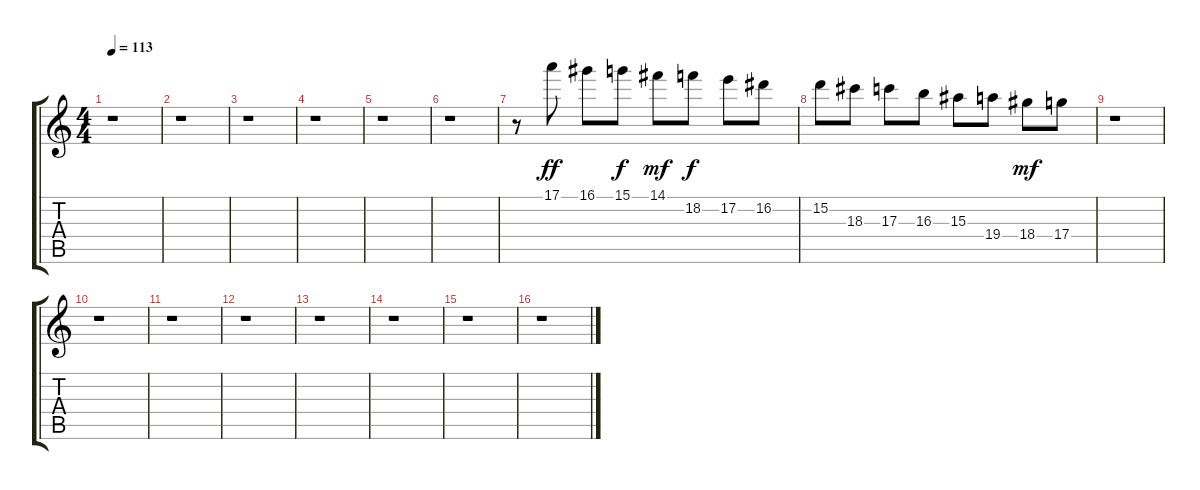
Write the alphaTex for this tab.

\track "" {instrument electricguitarmuted}
\staff {score tabs}
\tuning (E4 B3 G3 D3 A2 E2) {hide}
\ts (4 4)
\tempo 113
\clef g2
\ks c
r.1{dy mf} |
r.1 |
r.1 |
r.1 |
r.1 |
r.1 |
r.8 17.1.8{dy ff balance 16} 16.1.8{balance 15} 15.1.8{dy f} 14.1.8{dy mf balance 13} 18.2.8{dy f} 17.2.8{balance 11} 16.2.8 |
15.2.8{balance 8} 18.3.8 17.3.8{balance 6} 16.3.8{balance 5} 15.3.8{balance 3} 19.4.8 18.4.8{dy mf balance 0} 17.4.8 |
r.1 |
r.1 |
r.1 |
r.1 |
r.1 |
r.1 |
r.1 |
r.1
